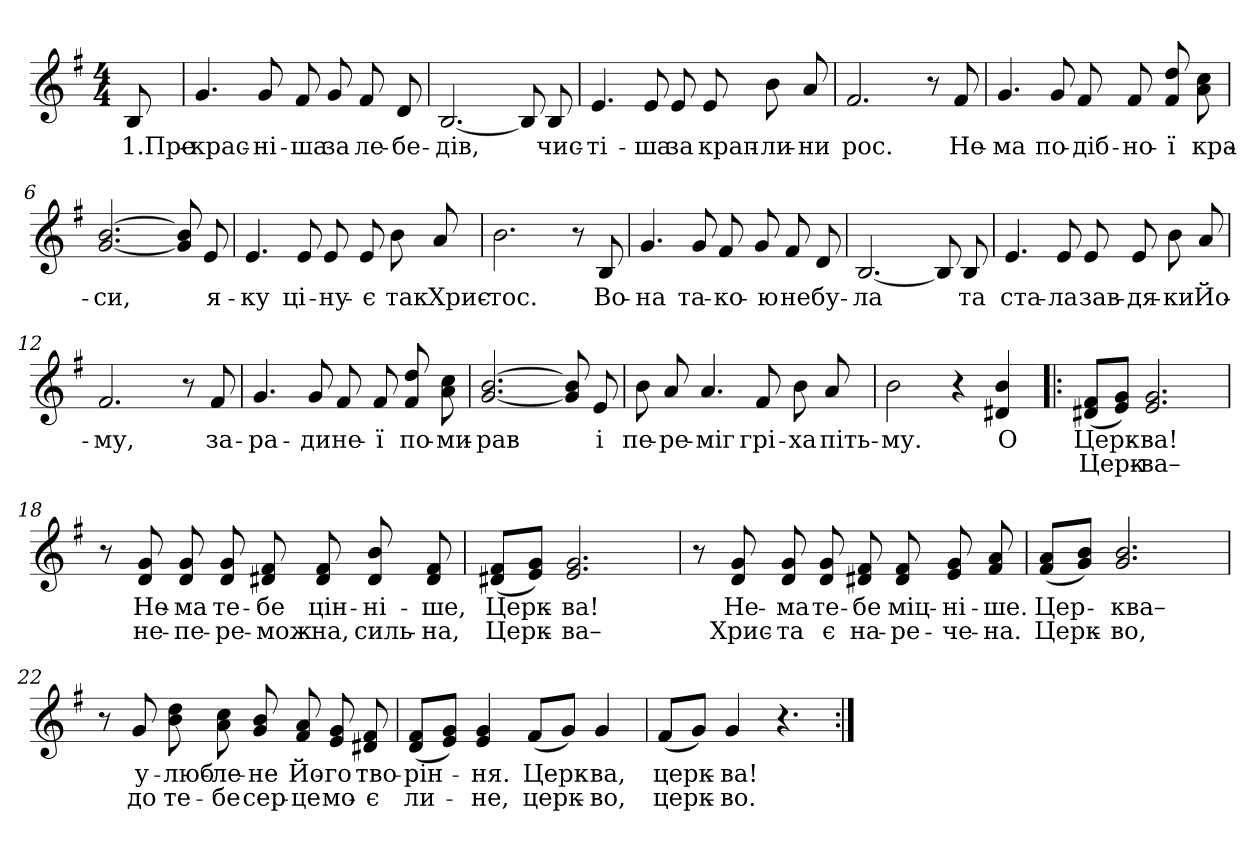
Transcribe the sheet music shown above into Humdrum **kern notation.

**kern	**text	**text
*part1	*part1	*part1
*staff1	*staff1	*staff1
*clefG2	*	*
*k[f#]	*	*
*e:	*	*
*M4/4	*	*
=	=	=
!	!LO:LY:b	!
8B/	1.Пре-	.
=1	=1	=1
!	!LO:LY:b	!
4.g/	-крас-	.
!	!LO:LY:b	!
8g/	-ні-	.
!	!LO:LY:b	!
8f#/	-ша	.
!	!LO:LY:b	!
8g/	за	.
!	!LO:LY:b	!
8f#/	ле-	.
!	!LO:LY:b	!
8d/	-бе-	.
=2	=2	=2
!	!LO:LY:b	!
[2.B/	-дів,	.
8B/]	.	.
!	!LO:LY:b	!
8B/	чис-	.
!!LO:LB:g=z
=3	=3	=3
!	!LO:LY:b	!
4.e/	-ті-	.
!	!LO:LY:b	!
8e/	-ша	.
!	!LO:LY:b	!
8e/	за	.
!	!LO:LY:b	!
8e/	крап-	.
!	!LO:LY:b	!
8b\	-ли-	.
!	!LO:LY:b	!
8a/	-ни	.
=4	=4	=4
!	!LO:LY:b	!
2.f#/	рос.	.
8r	.	.
!	!LO:LY:b	!
8f#/	Не-	.
=5	=5	=5
!	!LO:LY:b	!
4.g/	-ма	.
!	!LO:LY:b	!
8g/	по-	.
!	!LO:LY:b	!
8f#/	-діб-	.
!	!LO:LY:b	!
8f#/	-но-	.
!	!LO:LY:b	!
8f#/ 8dd/	-ї	.
!	!LO:LY:b	!
8a\ 8cc\	кра-	.
=6	=6	=6
!	!LO:LY:b	!
[2.g/ [2.b/	-си,	.
8g/] 8b/]	.	.
!	!LO:LY:b	!
8e/	я-	.
!!LO:LB:g=z
=7	=7	=7
!	!LO:LY:b	!
4.e/	-ку	.
!	!LO:LY:b	!
8e/	ці-	.
!	!LO:LY:b	!
8e/	-ну-	.
!	!LO:LY:b	!
8e/	-є	.
!	!LO:LY:b	!
8b\	так	.
!	!LO:LY:b	!
8a/	Хрис-	.
=8	=8	=8
!	!LO:LY:b	!
2.b\	-тос.	.
8r	.	.
!	!LO:LY:b	!
8B/	Во-	.
=9	=9	=9
!	!LO:LY:b	!
4.g/	-на	.
!	!LO:LY:b	!
8g/	та-	.
!	!LO:LY:b	!
8f#/	-ко-	.
!	!LO:LY:b	!
8g/	-ю	.
!	!LO:LY:b	!
8f#/	не	.
!	!LO:LY:b	!
8d/	бу-	.
=10	=10	=10
!	!LO:LY:b	!
[2.B/	-ла	.
8B/]	.	.
!	!LO:LY:b	!
8B/	та	.
!!LO:LB:g=z
=11	=11	=11
!	!LO:LY:b	!
4.e/	ста-	.
!	!LO:LY:b	!
8e/	-ла	.
!	!LO:LY:b	!
8e/	зав-	.
!	!LO:LY:b	!
8e/	-дя-	.
!	!LO:LY:b	!
8b\	-ки	.
!	!LO:LY:b	!
8a/	Йо-	.
=12	=12	=12
!	!LO:LY:b	!
2.f#/	-му,	.
8r	.	.
!	!LO:LY:b	!
8f#/	за-	.
=13	=13	=13
!	!LO:LY:b	!
4.g/	-ра-	.
!	!LO:LY:b	!
8g/	-ди	.
!	!LO:LY:b	!
8f#/	не-	.
!	!LO:LY:b	!
8f#/	-ї	.
!	!LO:LY:b	!
8f#/ 8dd/	по-	.
!	!LO:LY:b	!
8a\ 8cc\	-ми-	.
=14	=14	=14
!	!LO:LY:b	!
[2.g/ [2.b/	-рав	.
8g/] 8b/]	.	.
!	!LO:LY:b	!
8e/	і	.
!!LO:LB:g=z
=15	=15	=15
!	!LO:LY:b	!
8b\	пе-	.
!	!LO:LY:b	!
8a/	-ре-	.
!	!LO:LY:b	!
4.a/	-міг	.
!	!LO:LY:b	!
8f#/	грі-	.
!	!LO:LY:b	!
8b\	-ха	.
!	!LO:LY:b	!
8a/	піть-	.
=16	=16	=16
!	!LO:LY:b	!
2b\	-му.	.
4r	.	.
!	!LO:LY:b	!
4d#X/ 4b/	О	.
=17!|:	=17!|:	=17!|:
!	!LO:LY:b	!LO:LY:b
(<8d#X/ 8f#/L	Церк-	Церк-
8e/ 8g/J)	.	.
!	!LO:LY:b	!LO:LY:b
2.e/ 2.g/	-ва!	-ва–
=18	=18	=18
8r	.	.
!	!LO:LY:b	!LO:LY:b
8d/ 8g/	Не-	не-
!	!LO:LY:b	!LO:LY:b
8d/ 8g/	-ма	-пе-
!	!LO:LY:b	!LO:LY:b
8d/ 8g/	те-	-ре-
!	!LO:LY:b	!LO:LY:b
8d#X/ 8f#/	-бе	-мож-
!	!LO:LY:b	!LO:LY:b
8d#/ 8f#/	цін-	-на,
!	!LO:LY:b	!LO:LY:b
8d#/ 8b/	-ні-	силь-
!	!LO:LY:b	!LO:LY:b
8d#/ 8f#/	-ше,	-на,
!!LO:LB:g=z
=19	=19	=19
!	!LO:LY:b	!LO:LY:b
(<8d#X/ 8f#/L	Церк-	Церк-
8e/ 8g/J)	.	.
!	!LO:LY:b	!LO:LY:b
2.e/ 2.g/	-ва!	-ва–
=20	=20	=20
8r	.	.
!	!LO:LY:b	!LO:LY:b
8d/ 8g/	Не-	Хрис-
!	!LO:LY:b	!LO:LY:b
8d/ 8g/	-ма	-та
!	!LO:LY:b	!LO:LY:b
8d/ 8g/	те-	є
!	!LO:LY:b	!LO:LY:b
8d#X/ 8f#/	-бе	на-
!	!LO:LY:b	!LO:LY:b
8d#/ 8f#/	міц-	-ре-
!	!LO:LY:b	!LO:LY:b
8e/ 8g/	-ні-	-че-
!	!LO:LY:b	!LO:LY:b
8f#/ 8a/	-ше.	-на.
=21	=21	=21
!	!LO:LY:b	!LO:LY:b
(<8f#/ 8a/L	Цер-	Церк-
8g/ 8b/J)	.	.
!	!LO:LY:b	!LO:LY:b
2.g/ 2.b/	-ква–	-во,
!!LO:LB:g=z
=22	=22	=22
8r	.	.
!	!LO:LY:b	!LO:LY:b
8g/	у-	до
!	!LO:LY:b	!LO:LY:b
8b\ 8dd\	-люб-	те-
!	!LO:LY:b	!LO:LY:b
8a\ 8cc\	-ле-	-бе
!	!LO:LY:b	!LO:LY:b
8g/ 8b/	-не	сер-
!	!LO:LY:b	!LO:LY:b
8f#/ 8a/	Йо-	-це
!	!LO:LY:b	!LO:LY:b
8e/ 8g/	-го	мо-
!	!LO:LY:b	!LO:LY:b
8d#X/ 8f#/	тво-	-є
=23	=23	=23
!	!LO:LY:b	!LO:LY:b
(<8d/ 8f#/L	-рін-	ли-
8e/ 8g/J)	.	.
!	!LO:LY:b	!LO:LY:b
4e/ 4g/	-ня.	-не,
!	!LO:LY:b	!LO:LY:b
(<8f#/L	Церк-	церк-
8g/J)	.	.
!	!LO:LY:b	!LO:LY:b
4g/	-ва,	-во,
=24	=24	=24
!	!LO:LY:b	!LO:LY:b
(<8f#/L	церк-	церк-
8g/J)	.	.
!	!LO:LY:b	!LO:LY:b
4g/	-ва!	-во.
4.r	.	.
=:|!	=:|!	=:|!
*-	*-	*-
